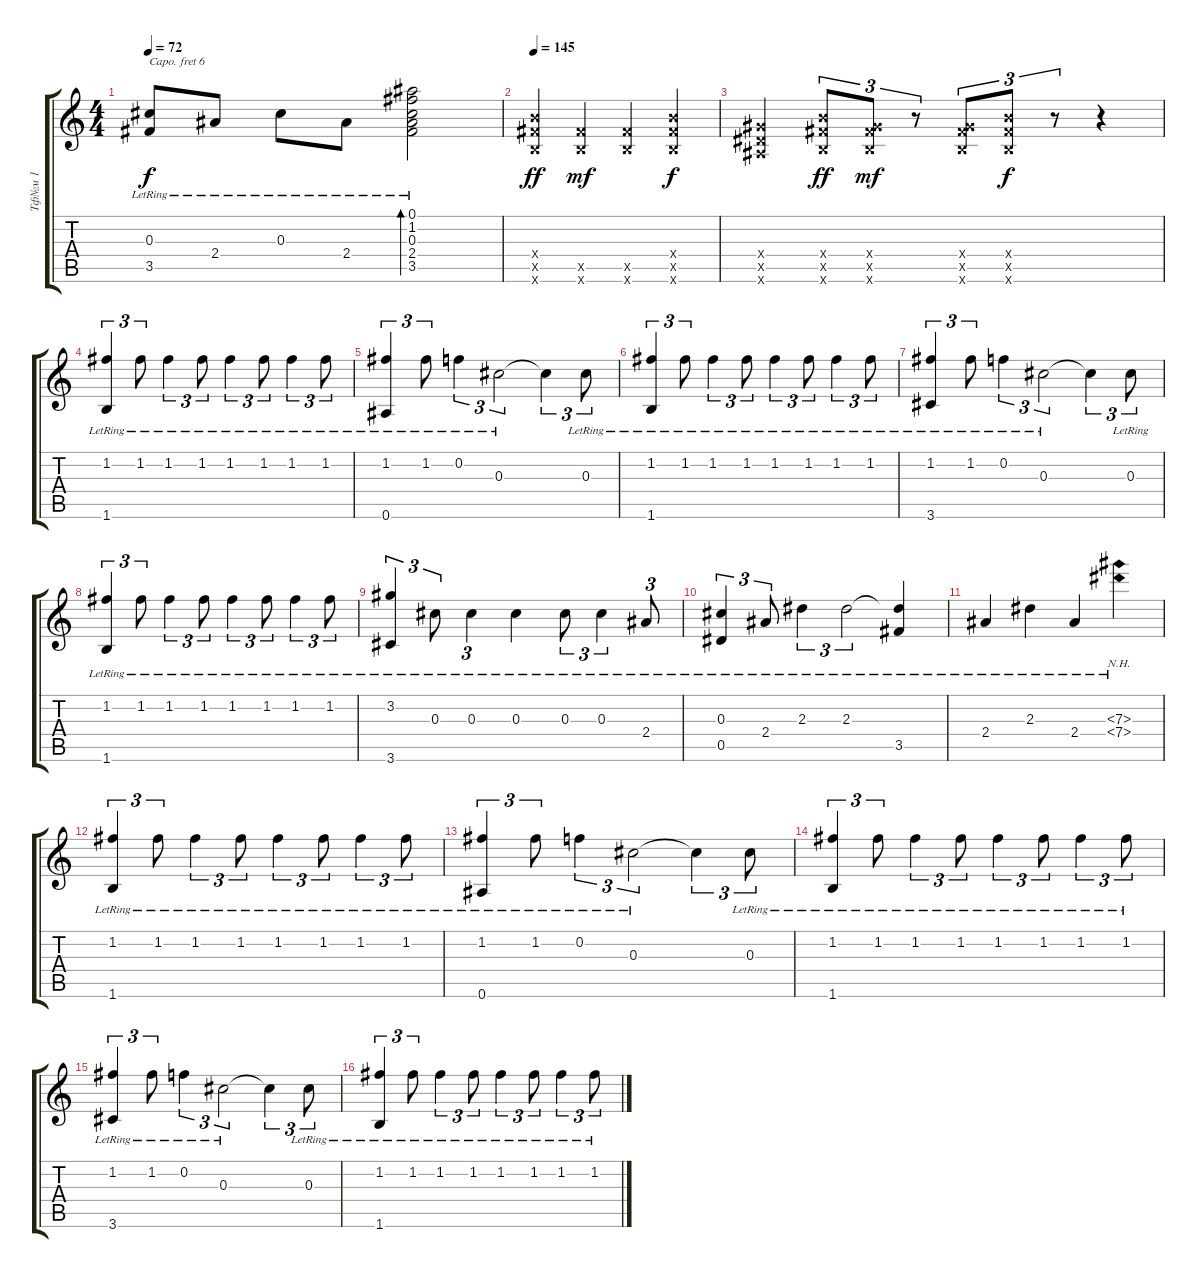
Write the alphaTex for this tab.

\track ("Тф№м 1" "Тф№м 1") {instrument acousticguitarnylon}
\staff {score tabs}
\capo 6
\tuning (E4 B3 G3 D3 A2 E2) {hide}
\ts (4 4)
\tempo 72
\clef g2
\ks c
(0.3{lr} 3.5{lr}).8{dy f} 2.4{lr}.8 0.3{lr}.8 2.4{lr}.8 (0.1{lr} 1.2{lr} 0.3{lr} 2.4{lr} 3.5{lr}).2{bd 240} |
\tempo 145
(3.4{x} 3.5{x} 1.6{x}).4{dy ff} (3.5{x} 1.6{x}).4{dy mf} (3.5{x} 1.6{x}).4 (3.4{x} 3.5{x} 1.6{x}).4{dy f} |
(0.4{x} 0.5{x} 0.6{x}).4 (3.4{x} 3.5{x} 1.6{x}).8{tu (3 2) dy ff} (0.4{x} 3.5{x} 1.6{x}).8{tu (3 2) dy mf} r.8{tu (3 2)} (0.4{x} 3.5{x} 1.6{x}).8{tu (3 2)} (3.4{x} 3.5{x} 1.6{x}).8{tu (3 2) dy f} r.8{tu (3 2)} r.4 |
(1.2{lr} 1.6{lr}).4{tu (3 2)} 1.2{lr}.8{tu (3 2)} 1.2{lr}.4{tu (3 2)} 1.2{lr}.8{tu (3 2)} 1.2{lr}.4{tu (3 2)} 1.2{lr}.8{tu (3 2)} 1.2{lr}.4{tu (3 2)} 1.2{lr}.8{tu (3 2)} |
(1.2{lr} 0.6{lr}).4{tu (3 2)} 1.2{lr}.8{tu (3 2)} 0.2{lr}.4{tu (3 2)} 0.3{lr}.2{tu (3 2)} 0.3{t}.4{tu (3 2)} 0.3{lr}.8{tu (3 2)} |
(1.2{lr} 1.6{lr}).4{tu (3 2)} 1.2{lr}.8{tu (3 2)} 1.2{lr}.4{tu (3 2)} 1.2{lr}.8{tu (3 2)} 1.2{lr}.4{tu (3 2)} 1.2{lr}.8{tu (3 2)} 1.2{lr}.4{tu (3 2)} 1.2{lr}.8{tu (3 2)} |
(1.2{lr} 3.6{lr}).4{tu (3 2)} 1.2{lr}.8{tu (3 2)} 0.2{lr}.4{tu (3 2)} 0.3{lr}.2{tu (3 2)} 0.3{t}.4{tu (3 2)} 0.3{lr}.8{tu (3 2)} |
(1.2{lr} 1.6{lr}).4{tu (3 2)} 1.2{lr}.8{tu (3 2)} 1.2{lr}.4{tu (3 2)} 1.2{lr}.8{tu (3 2)} 1.2{lr}.4{tu (3 2)} 1.2{lr}.8{tu (3 2)} 1.2{lr}.4{tu (3 2)} 1.2{lr}.8{tu (3 2)} |
(3.2{lr} 3.6{lr}).4{tu (3 2)} 0.3{lr}.8{tu (3 2)} 0.3{lr}.4{tu (3 2)} 0.3{lr}.4 0.3{lr}.8{tu (3 2)} 0.3{lr}.4{tu (3 2)} 2.4{lr}.8{tu (3 2)} |
(0.3{lr} 0.5{lr}).4{tu (3 2)} 2.4{lr}.8{tu (3 2)} 2.3{lr}.4{tu (3 2)} 2.3{lr}.2{tu (3 2)} (2.3{t} 3.5{lr}).4 |
2.4{lr}.4 2.3{lr}.4 2.4{lr}.4 (7.3{nh lr} 7.4{nh lr}).4 |
(1.2{lr} 1.6{lr}).4{tu (3 2)} 1.2{lr}.8{tu (3 2)} 1.2{lr}.4{tu (3 2)} 1.2{lr}.8{tu (3 2)} 1.2{lr}.4{tu (3 2)} 1.2{lr}.8{tu (3 2)} 1.2{lr}.4{tu (3 2)} 1.2{lr}.8{tu (3 2)} |
(1.2{lr} 0.6{lr}).4{tu (3 2)} 1.2{lr}.8{tu (3 2)} 0.2{lr}.4{tu (3 2)} 0.3{lr}.2{tu (3 2)} 0.3{t}.4{tu (3 2)} 0.3{lr}.8{tu (3 2)} |
(1.2{lr} 1.6{lr}).4{tu (3 2)} 1.2{lr}.8{tu (3 2)} 1.2{lr}.4{tu (3 2)} 1.2{lr}.8{tu (3 2)} 1.2{lr}.4{tu (3 2)} 1.2{lr}.8{tu (3 2)} 1.2{lr}.4{tu (3 2)} 1.2{lr}.8{tu (3 2)} |
(1.2{lr} 3.6{lr}).4{tu (3 2)} 1.2{lr}.8{tu (3 2)} 0.2{lr}.4{tu (3 2)} 0.3{lr}.2{tu (3 2)} 0.3{t}.4{tu (3 2)} 0.3{lr}.8{tu (3 2)} |
(1.2{lr} 1.6{lr}).4{tu (3 2)} 1.2{lr}.8{tu (3 2)} 1.2{lr}.4{tu (3 2)} 1.2{lr}.8{tu (3 2)} 1.2{lr}.4{tu (3 2)} 1.2{lr}.8{tu (3 2)} 1.2{lr}.4{tu (3 2)} 1.2{lr}.8{tu (3 2)}
